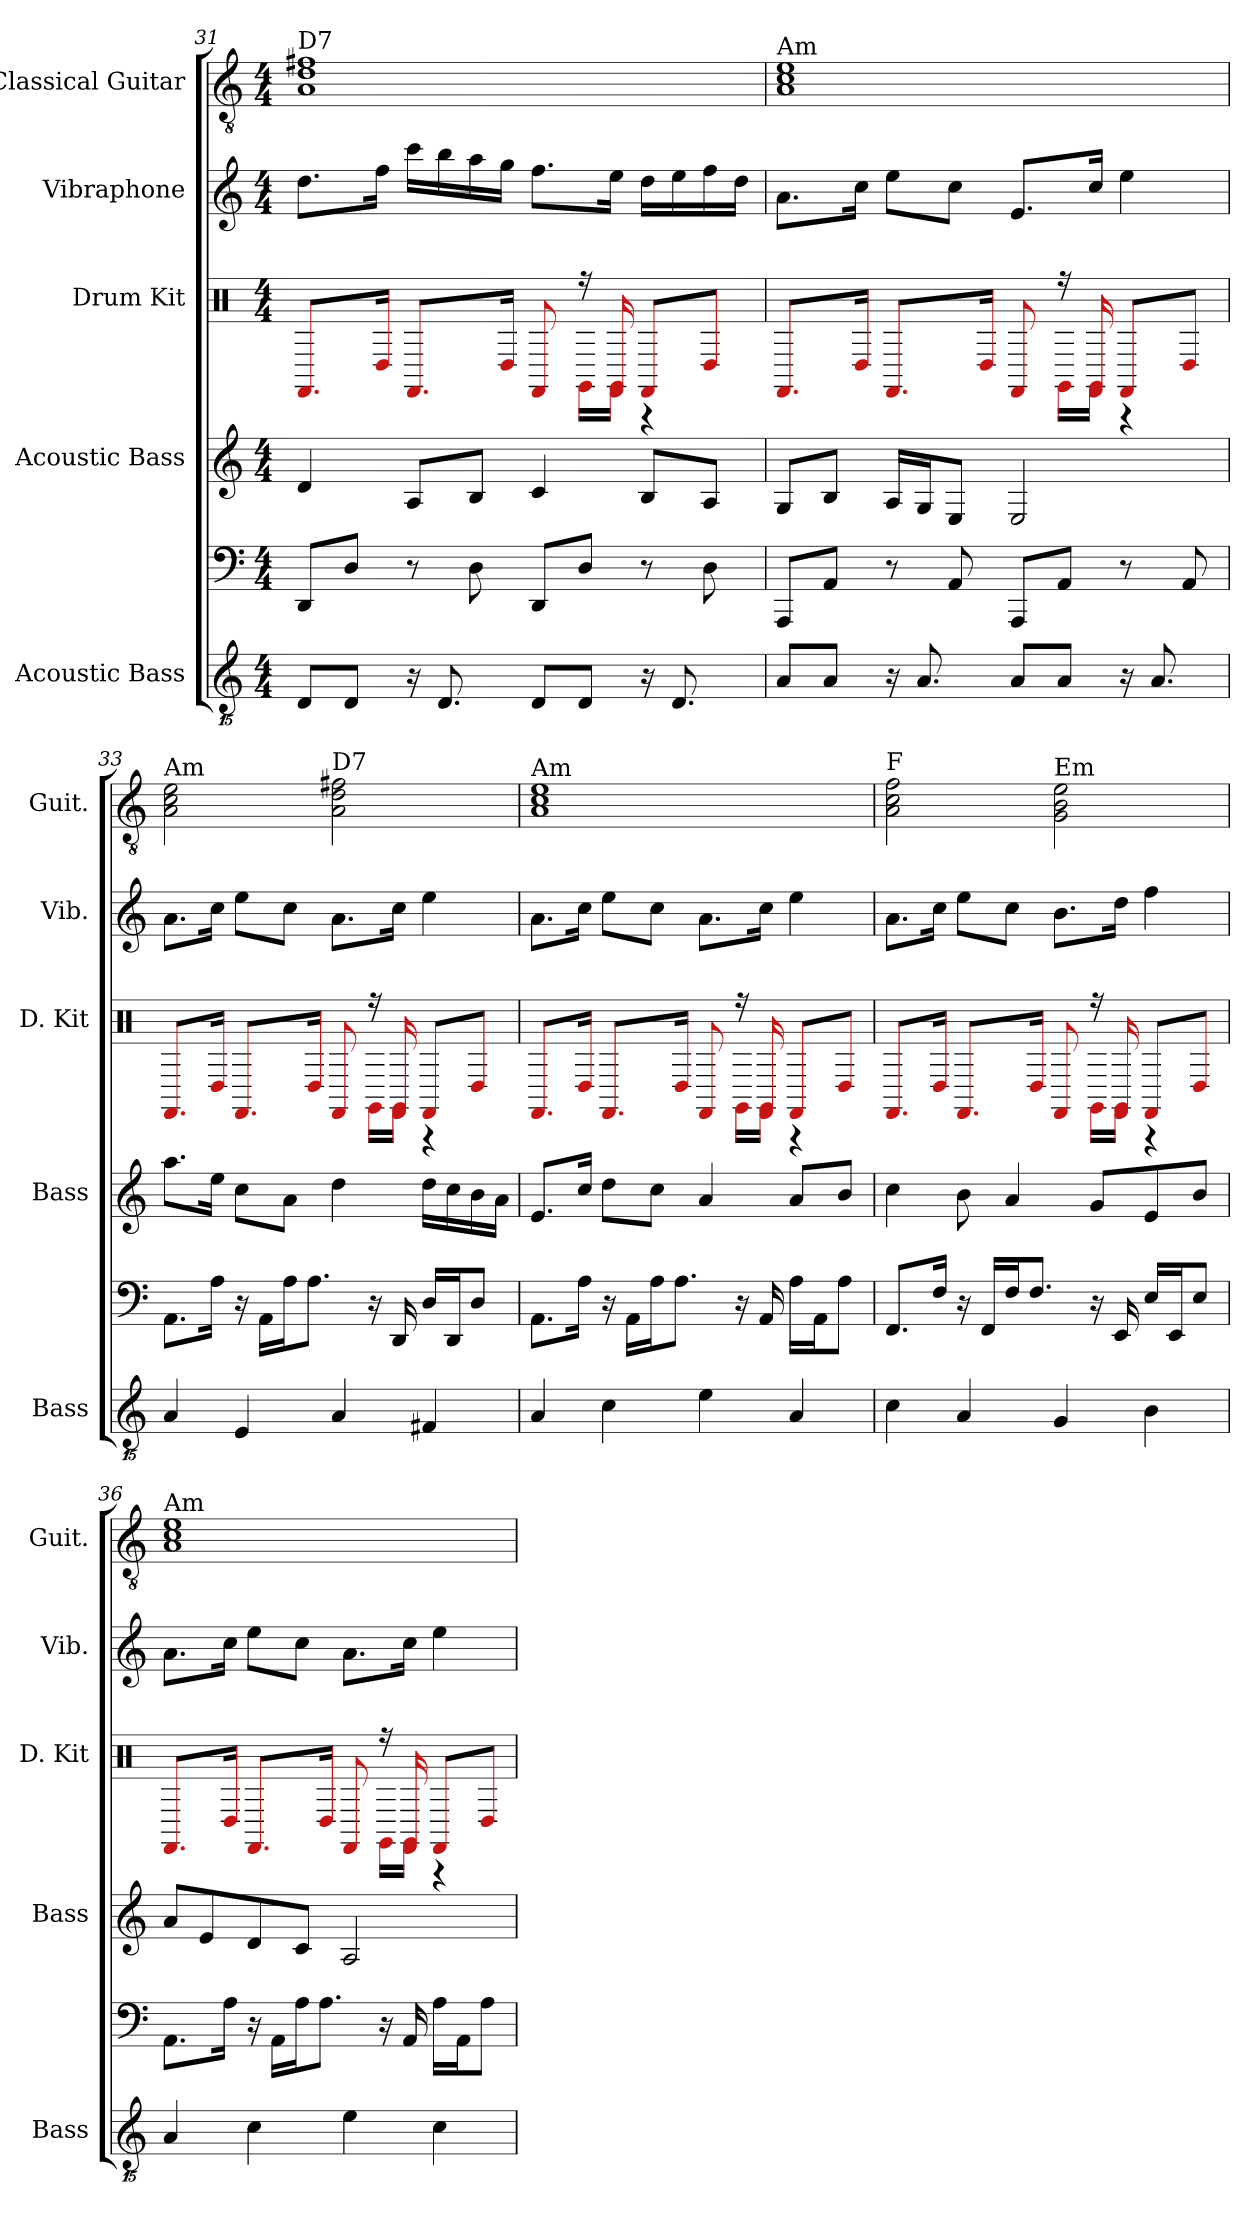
**kern	**kern	**kern	**kern	**kern	**kern
*part5	*part5	*part4	*part3	*part2	*part1
*staff6	*staff5	*staff4	*staff3	*staff2	*staff1
*I"Acoustic Bass	*	*I"Acoustic Bass	*I"Drum Kit	*I"Vibraphone	*I"Classical Guitar
*I'Bass	*	*I'Bass	*I'D. Kit	*I'Vib.	*I'Guit.
*clefGvv2	*clefF4	*clefG2	*clefX	*clefG2	*clefGv2
*ITrd7c12	*	*	*	*	*
*M4/4	*M4/4	*M4/4	*M4/4	*M4/4	*M4/4
=31	=31	=31	=31	=31	=31
*	*	*	*^	*	*
!	!	!	!	!	!	!LO:TX:t=D7
8DDDL	8DDL	4d	8.FF/L	2ryy	8.ddL	1A 1d 1f#X
8DDDJ	8DJ	.	.	.	.	.
.	.	.	16D/Jk	.	16ffJk	.
16r	8r	8AL	8.FF/L	.	16cccLL	.
8.DDD	.	.	.	.	16bb	.
.	8D	8BJ	.	.	16aa	.
.	.	.	16D/Jk	.	16ggJJ	.
8DDDL	8DDL	4c	8FF/	8ryy	8.ffL	.
8DDDJ	8DJ	.	16r	16GG#\LL	.	.
.	.	.	16FF/	16GG#\JJ	16eeJk	.
16r	8r	8BL	8FF/L	4r	16ddLL	.
8.DDD	.	.	.	.	16ee	.
.	8D	8AJ	8D/J	.	16ff	.
.	.	.	.	.	16ddJJ	.
=32	=32	=32	=32	=32	=32	=32
!	!	!	!	!	!	!LO:TX:t=Am
8AAAL	8AAAL	8GL	8.FF/L	2ryy	8.aL	1A 1c 1e
8AAAJ	8AAJ	8BJ	.	.	.	.
.	.	.	16D/Jk	.	16ccJk	.
16r	8r	16ALL	8.FF/L	.	8eeL	.
8.AAA	.	16GJ	.	.	.	.
.	8AA	8EJ	.	.	8ccJ	.
.	.	.	16D/Jk	.	.	.
8AAAL	8AAAL	2E	8FF/	8ryy	8.eL	.
8AAAJ	8AAJ	.	16r	16GG#\LL	.	.
.	.	.	16FF/	16GG#\JJ	16ccJk	.
16r	8r	.	8FF/L	4r	4ee	.
8.AAA	.	.	.	.	.	.
.	8AA	.	8D/J	.	.	.
!!LO:LB:g=z
=33	=33	=33	=33	=33	=33	=33
!	!	!	!	!	!	!LO:TX:t=Am
4AAA	8.AAL	8.aaL	8.FF/L	2ryy	8.aL	2A 2c 2e
.	16AJk	16eeJk	16D/Jk	.	16ccJk	.
4EEE	16r	8ccL	8.FF/L	.	8eeL	.
.	16AALL	.	.	.	.	.
.	16AJ	8aJ	.	.	8ccJ	.
.	8.AJ	.	16D/Jk	.	.	.
!	!	!	!	!	!	!LO:TX:t=D7
4AAA	.	4dd	8FF/	8ryy	8.aL	2A 2d 2f#X
.	16r	.	16r	16GG#\LL	.	.
.	16DD	.	16FF/	16GG#\JJ	16ccJk	.
4FFF#X	16DLL	16ddLL	8FF/L	4r	4ee	.
.	16DDJ	16cc	.	.	.	.
.	8DJ	16b	8D/J	.	.	.
.	.	16aJJ	.	.	.	.
=34	=34	=34	=34	=34	=34	=34
!	!	!	!	!	!	!LO:TX:t=Am
4AAA	8.AAL	8.eL	8.FF/L	2ryy	8.aL	1A 1c 1e
.	16AJk	16ccJk	16D/Jk	.	16ccJk	.
4CC	16r	8ddL	8.FF/L	.	8eeL	.
.	16AALL	.	.	.	.	.
.	16AJ	8ccJ	.	.	8ccJ	.
.	8.AJ	.	16D/Jk	.	.	.
4EE	.	4a	8FF/	8ryy	8.aL	.
.	16r	.	16r	16GG#\LL	.	.
.	16AA	.	16FF/	16GG#\JJ	16ccJk	.
4AAA	16ALL	8aL	8FF/L	4r	4ee	.
.	16AAJ	.	.	.	.	.
.	8AJ	8bJ	8D/J	.	.	.
=35	=35	=35	=35	=35	=35	=35
!	!	!	!	!	!	!LO:TX:t=F
4CC	8.FFL	4cc	8.FF/L	2ryy	8.aL	2A 2c 2f
.	16FJk	.	16D/Jk	.	16ccJk	.
4AAA	16r	8b	8.FF/L	.	8eeL	.
.	16FFLL	.	.	.	.	.
.	16FJ	4a	.	.	8ccJ	.
.	8.FJ	.	16D/Jk	.	.	.
!	!	!	!	!	!	!LO:TX:t=Em
4GGG	.	.	8FF/	8ryy	8.bL	2G 2B 2e
.	16r	8gL	16r	16GG#\LL	.	.
.	16EE	.	16FF/	16GG#\JJ	16ddJk	.
4BBB	16ELL	8e	8FF/L	4r	4ff	.
.	16EEJ	.	.	.	.	.
.	8EJ	8bJ	8D/J	.	.	.
!!LO:PB:g=z
=36	=36	=36	=36	=36	=36	=36
!	!	!	!	!	!	!LO:TX:t=Am
4AAA	8.AAL	8aL	8.FF/L	2ryy	8.aL	1A 1c 1e
.	.	8e	.	.	.	.
.	16AJk	.	16D/Jk	.	16ccJk	.
4CC	16r	8d	8.FF/L	.	8eeL	.
.	16AALL	.	.	.	.	.
.	16AJ	8cJ	.	.	8ccJ	.
.	8.AJ	.	16D/Jk	.	.	.
4EE	.	2A	8FF/	8ryy	8.aL	.
.	16r	.	16r	16GG#\LL	.	.
.	16AA	.	16FF/	16GG#\JJ	16ccJk	.
4CC	16ALL	.	8FF/L	4r	4ee	.
.	16AAJ	.	.	.	.	.
.	8AJ	.	8D/J	.	.	.
*	*	*	*v	*v	*	*
=	=	=	=	=	=
*-	*-	*-	*-	*-	*-
